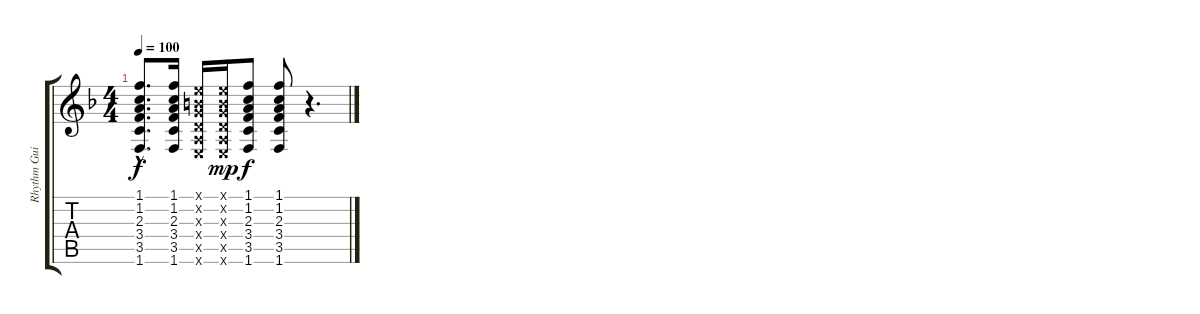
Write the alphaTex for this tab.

\track ("Rhythm Guitar" "Rhythm Gui") {instrument overdrivenguitar}
\staff {score tabs}
\tuning (E4 B3 G3 D3 A2 E2) {hide}
\ts (4 4)
\tempo 100
\clef g2
\ks f
(1.1{hac} 1.2{hac} 2.3{hac} 3.4{hac} 3.5{hac} 1.6{hac}).8{d dy f} (1.1 1.2 2.3 3.4 3.5 1.6).16 (0.1{x} 0.2{x} 0.3{x} 0.4{x} 0.5{x} 0.6{x}).16 (0.1{x} 0.2{x} 0.3{x} 0.4{x} 0.5{x} 0.6{x}).16{dy mp} (1.1 1.2 2.3 3.4 3.5 1.6).8{dy f} (1.1 1.2 2.3 3.4 3.5 1.6).8 r.4{d}
